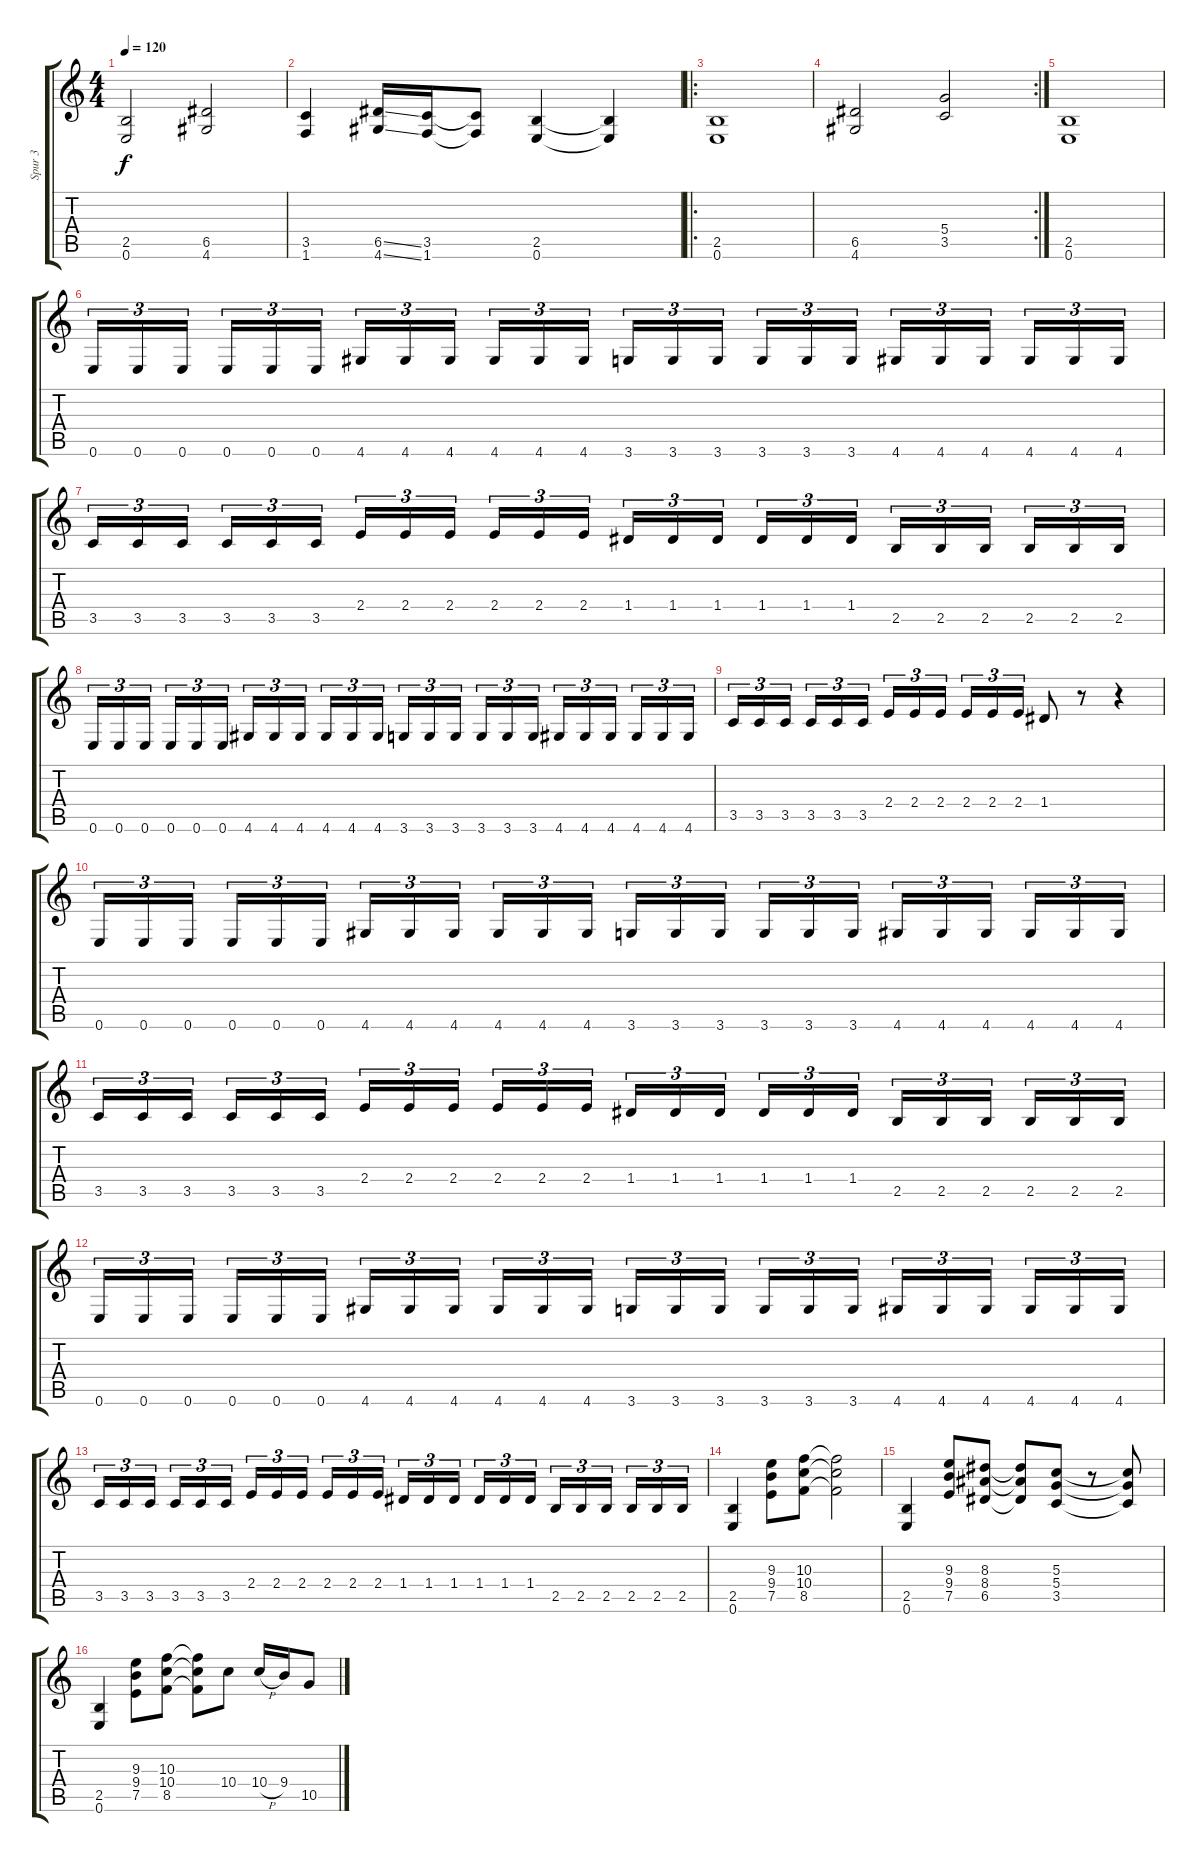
\track ("Spur 3" "Spur 3") {instrument distortionguitar}
\staff {score tabs}
\tuning (E4 B3 G3 D3 A2 E2) {hide}
\ts (4 4)
\tempo 120
\clef g2
\ks c
(2.5 0.6).2{dy f} (6.5 4.6).2 |
(3.5 1.6).4 (6.5{ss} 4.6{ss}).16 (3.5 1.6).16 (3.5{t} 1.6{t}).8 (2.5 0.6).4 (2.5{t} 0.6{t}).4 |
\ro
(2.5 0.6).1 |
\rc 2
(6.5 4.6).2 (5.4 3.5).2 |
(2.5 0.6).1 |
0.6.16{tu (3 2)} 0.6.16{tu (3 2)} 0.6.16{tu (3 2)} 0.6.16{tu (3 2)} 0.6.16{tu (3 2)} 0.6.16{tu (3 2)} 4.6.16{tu (3 2)} 4.6.16{tu (3 2)} 4.6.16{tu (3 2)} 4.6.16{tu (3 2)} 4.6.16{tu (3 2)} 4.6.16{tu (3 2)} 3.6.16{tu (3 2)} 3.6.16{tu (3 2)} 3.6.16{tu (3 2)} 3.6.16{tu (3 2)} 3.6.16{tu (3 2)} 3.6.16{tu (3 2)} 4.6.16{tu (3 2)} 4.6.16{tu (3 2)} 4.6.16{tu (3 2)} 4.6.16{tu (3 2)} 4.6.16{tu (3 2)} 4.6.16{tu (3 2)} |
3.5.16{tu (3 2)} 3.5.16{tu (3 2)} 3.5.16{tu (3 2)} 3.5.16{tu (3 2)} 3.5.16{tu (3 2)} 3.5.16{tu (3 2)} 2.4.16{tu (3 2)} 2.4.16{tu (3 2)} 2.4.16{tu (3 2)} 2.4.16{tu (3 2)} 2.4.16{tu (3 2)} 2.4.16{tu (3 2)} 1.4.16{tu (3 2)} 1.4.16{tu (3 2)} 1.4.16{tu (3 2)} 1.4.16{tu (3 2)} 1.4.16{tu (3 2)} 1.4.16{tu (3 2)} 2.5.16{tu (3 2)} 2.5.16{tu (3 2)} 2.5.16{tu (3 2)} 2.5.16{tu (3 2)} 2.5.16{tu (3 2)} 2.5.16{tu (3 2)} |
0.6.16{tu (3 2)} 0.6.16{tu (3 2)} 0.6.16{tu (3 2)} 0.6.16{tu (3 2)} 0.6.16{tu (3 2)} 0.6.16{tu (3 2)} 4.6.16{tu (3 2)} 4.6.16{tu (3 2)} 4.6.16{tu (3 2)} 4.6.16{tu (3 2)} 4.6.16{tu (3 2)} 4.6.16{tu (3 2)} 3.6.16{tu (3 2)} 3.6.16{tu (3 2)} 3.6.16{tu (3 2)} 3.6.16{tu (3 2)} 3.6.16{tu (3 2)} 3.6.16{tu (3 2)} 4.6.16{tu (3 2)} 4.6.16{tu (3 2)} 4.6.16{tu (3 2)} 4.6.16{tu (3 2)} 4.6.16{tu (3 2)} 4.6.16{tu (3 2)} |
3.5.16{tu (3 2)} 3.5.16{tu (3 2)} 3.5.16{tu (3 2)} 3.5.16{tu (3 2)} 3.5.16{tu (3 2)} 3.5.16{tu (3 2)} 2.4.16{tu (3 2)} 2.4.16{tu (3 2)} 2.4.16{tu (3 2)} 2.4.16{tu (3 2)} 2.4.16{tu (3 2)} 2.4.16{tu (3 2)} 1.4.8 r.8 r.4 |
0.6.16{tu (3 2)} 0.6.16{tu (3 2)} 0.6.16{tu (3 2)} 0.6.16{tu (3 2)} 0.6.16{tu (3 2)} 0.6.16{tu (3 2)} 4.6.16{tu (3 2)} 4.6.16{tu (3 2)} 4.6.16{tu (3 2)} 4.6.16{tu (3 2)} 4.6.16{tu (3 2)} 4.6.16{tu (3 2)} 3.6.16{tu (3 2)} 3.6.16{tu (3 2)} 3.6.16{tu (3 2)} 3.6.16{tu (3 2)} 3.6.16{tu (3 2)} 3.6.16{tu (3 2)} 4.6.16{tu (3 2)} 4.6.16{tu (3 2)} 4.6.16{tu (3 2)} 4.6.16{tu (3 2)} 4.6.16{tu (3 2)} 4.6.16{tu (3 2)} |
3.5.16{tu (3 2)} 3.5.16{tu (3 2)} 3.5.16{tu (3 2)} 3.5.16{tu (3 2)} 3.5.16{tu (3 2)} 3.5.16{tu (3 2)} 2.4.16{tu (3 2)} 2.4.16{tu (3 2)} 2.4.16{tu (3 2)} 2.4.16{tu (3 2)} 2.4.16{tu (3 2)} 2.4.16{tu (3 2)} 1.4.16{tu (3 2)} 1.4.16{tu (3 2)} 1.4.16{tu (3 2)} 1.4.16{tu (3 2)} 1.4.16{tu (3 2)} 1.4.16{tu (3 2)} 2.5.16{tu (3 2)} 2.5.16{tu (3 2)} 2.5.16{tu (3 2)} 2.5.16{tu (3 2)} 2.5.16{tu (3 2)} 2.5.16{tu (3 2)} |
0.6.16{tu (3 2)} 0.6.16{tu (3 2)} 0.6.16{tu (3 2)} 0.6.16{tu (3 2)} 0.6.16{tu (3 2)} 0.6.16{tu (3 2)} 4.6.16{tu (3 2)} 4.6.16{tu (3 2)} 4.6.16{tu (3 2)} 4.6.16{tu (3 2)} 4.6.16{tu (3 2)} 4.6.16{tu (3 2)} 3.6.16{tu (3 2)} 3.6.16{tu (3 2)} 3.6.16{tu (3 2)} 3.6.16{tu (3 2)} 3.6.16{tu (3 2)} 3.6.16{tu (3 2)} 4.6.16{tu (3 2)} 4.6.16{tu (3 2)} 4.6.16{tu (3 2)} 4.6.16{tu (3 2)} 4.6.16{tu (3 2)} 4.6.16{tu (3 2)} |
3.5.16{tu (3 2)} 3.5.16{tu (3 2)} 3.5.16{tu (3 2)} 3.5.16{tu (3 2)} 3.5.16{tu (3 2)} 3.5.16{tu (3 2)} 2.4.16{tu (3 2)} 2.4.16{tu (3 2)} 2.4.16{tu (3 2)} 2.4.16{tu (3 2)} 2.4.16{tu (3 2)} 2.4.16{tu (3 2)} 1.4.16{tu (3 2)} 1.4.16{tu (3 2)} 1.4.16{tu (3 2)} 1.4.16{tu (3 2)} 1.4.16{tu (3 2)} 1.4.16{tu (3 2)} 2.5.16{tu (3 2)} 2.5.16{tu (3 2)} 2.5.16{tu (3 2)} 2.5.16{tu (3 2)} 2.5.16{tu (3 2)} 2.5.16{tu (3 2)} |
(2.5 0.6).4 (9.3 9.4 7.5).8 (10.3 10.4 8.5).8 (10.3{t} 10.4{t} 8.5{t}).2 |
(2.5 0.6).4 (9.3 9.4 7.5).8 (8.3 8.4 6.5).8 (8.3{t} 8.4{t} 6.5{t}).8 (5.3 5.4 3.5).8 r.8 (5.3{t} 5.4{t} 3.5{t}).8 |
(2.5 0.6).4 (9.3 9.4 7.5).8 (10.3 10.4 8.5).8 (10.3{t} 10.4{t} 8.5{t}).8 10.4.8 10.4{h}.16 9.4.16 10.5.8
